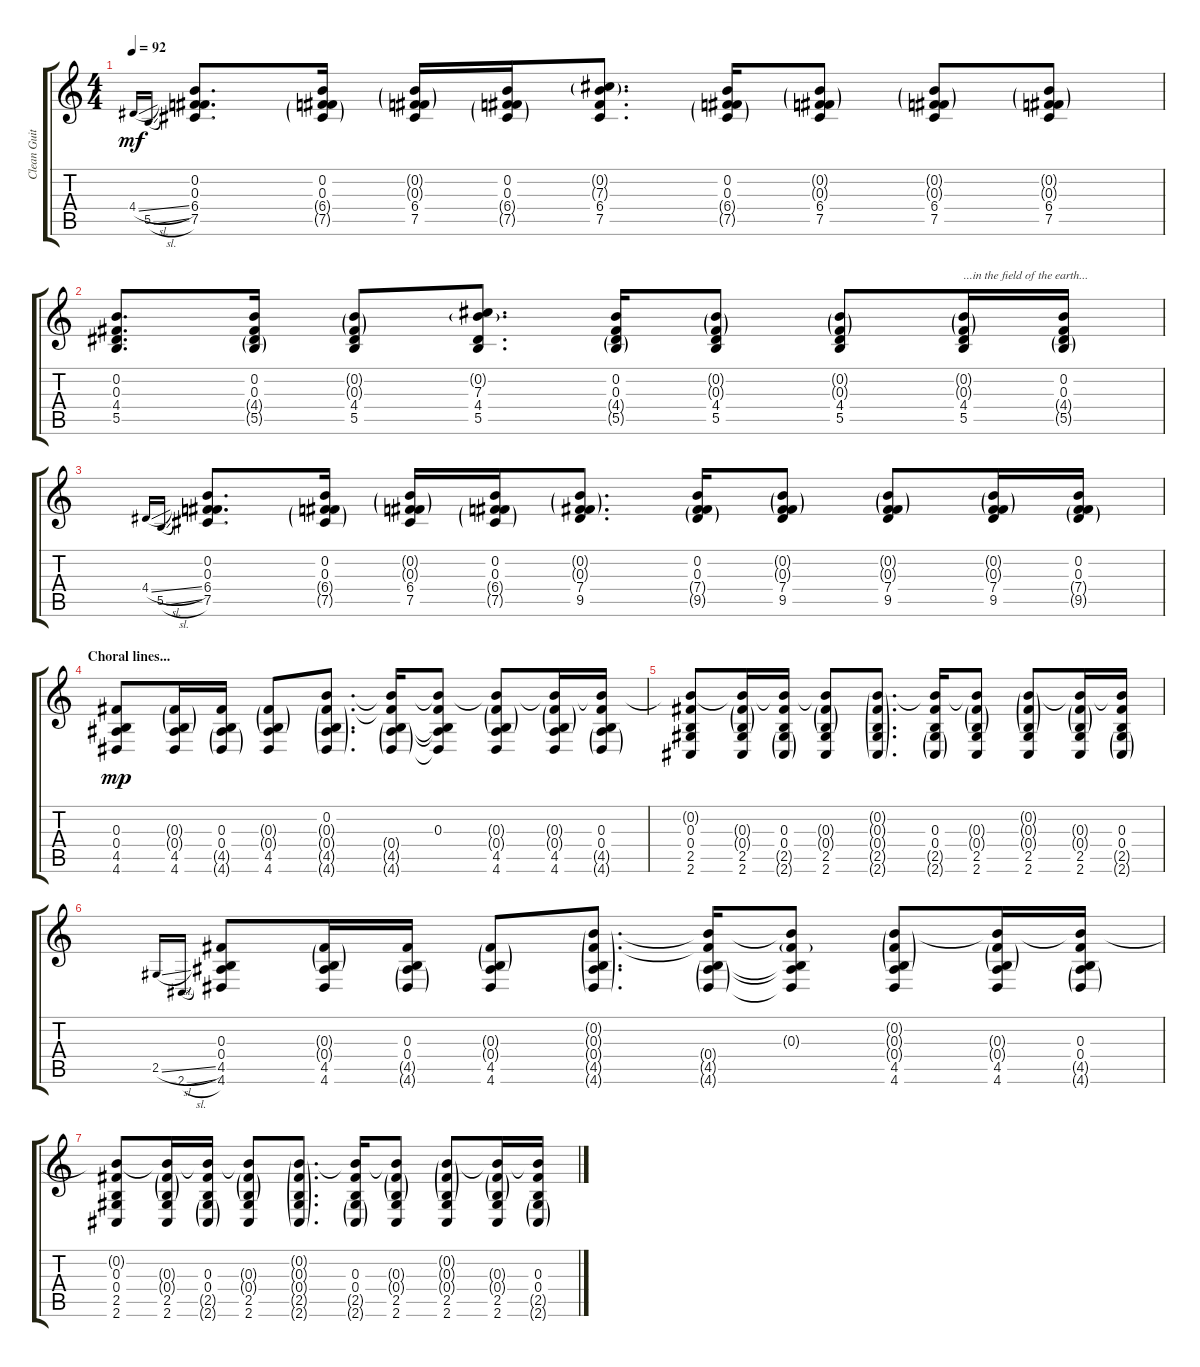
\track ("Clean Guitar" "Clean Guit") {instrument acousticguitarsteel}
\staff {score tabs}
\tuning (Eb4 B3 Gb3 B2 Gb2 B1) {hide}
\ts (4 4)
\tempo 92
\clef g2
\ks c
4.4{sl}.16{gr onbeat dy mf} 5.5{sl}.16{gr onbeat} (0.2 0.3 6.4 7.5).8{d} (0.2 0.3 6.4{g} 7.5{g}).16 (0.2{g} 0.3{g} 6.4 7.5).16 (0.2 0.3 6.4{g} 7.5{g}).16 (0.2{g} 7.3{g} 6.4 7.5).8{d} (0.2 0.3 6.4{g} 7.5{g}).16 (0.2{g} 0.3{g} 6.4 7.5).8 (0.2{g} 0.3{g} 6.4 7.5).8 (0.2{g} 0.3{g} 6.4 7.5).8 |
(0.2 0.3 4.4 5.5).8{d} (0.2 0.3 4.4{g} 5.5{g}).16 (0.2{g} 0.3{g} 4.4 5.5).8 (0.2{g} 7.3 4.4 5.5).8{d} (0.2 0.3 4.4{g} 5.5{g}).16 (0.2{g} 0.3{g} 4.4 5.5).8 (0.2{g} 0.3{g} 4.4 5.5).8 (0.2{g} 0.3{g} 4.4 5.5).16{txt "...in the field of the earth..."} (0.2 0.3 4.4{g} 5.5{g}).16 |
4.4{sl}.16{gr onbeat} 5.5{sl}.16{gr onbeat} (0.2 0.3 6.4 7.5).8{d} (0.2 0.3 6.4{g} 7.5{g}).16 (0.2{g} 0.3{g} 6.4 7.5).16 (0.2 0.3 6.4{g} 7.5{g}).16 (0.2{g} 0.3{g} 7.4 9.5).8{d} (0.2 0.3 7.4{g} 9.5{g}).16 (0.2{g} 0.3{g} 7.4 9.5).8 (0.2{g} 0.3{g} 7.4 9.5).8 (0.2{g} 0.3{g} 7.4 9.5).16 (0.2 0.3 7.4{g} 9.5{g}).16 |
\section ("" "Choral lines...")
(0.3 0.4 4.5 4.6).8{dy mp} (0.3{g} 0.4{g} 4.5 4.6).16 (0.3 0.4 4.5{g} 4.6{g}).16 (0.3{g} 0.4{g} 4.5 4.6).8 (0.2 0.3{g} 0.4{g} 4.5{g} 4.6{g}).8{d} (0.2{t} 0.3{t} 0.4{g} 4.5{g} 4.6{g}).16 (0.2{t} 0.3 0.4{t} 4.5{t} 4.6{t}).8 (0.2{t} 0.3{g} 0.4{g} 4.5 4.6).8 (0.2{t} 0.3{g} 0.4{g} 4.5 4.6).16 (0.2{t} 0.3 0.4 4.5{g} 4.6{g}).16 |
(0.2{t} 0.3 0.4 2.5 2.6).8 (0.2{t} 0.3{g} 0.4{g} 2.5 2.6).16 (0.2{t} 0.3 0.4 2.5{g} 2.6{g}).16 (0.2{t} 0.3{g} 0.4{g} 2.5 2.6).8 (0.2{g} 0.3{g} 0.4{g} 2.5{g} 2.6{g}).8{d} (0.2{t} 0.3 0.4 2.5{g} 2.6{g}).16 (0.2{t} 0.3{g} 0.4{g} 2.5 2.6).8 (0.2{g} 0.3{g} 0.4{g} 2.5 2.6).8 (0.2{t} 0.3{g} 0.4{g} 2.5 2.6).16 (0.2{t} 0.3 0.4 2.5{g} 2.6{g}).16 |
2.5{sl}.16{gr onbeat} 2.6{sl}.16{gr onbeat} (0.3 0.4 4.5 4.6).8 (0.3{g} 0.4{g} 4.5 4.6).16 (0.3 0.4 4.5{g} 4.6{g}).16 (0.3{g} 0.4{g} 4.5 4.6).8 (0.2{g} 0.3{g} 0.4{g} 4.5{g} 4.6{g}).8{d} (0.2{t} 0.3{t} 0.4{g} 4.5{g} 4.6{g}).16 (0.2{t} 0.3{g} 0.4{t} 4.5{t} 4.6{t}).8 (0.2{g} 0.3{g} 0.4{g} 4.5 4.6).8 (0.2{t} 0.3{g} 0.4{g} 4.5 4.6).16 (0.2{t} 0.3 0.4 4.5{g} 4.6{g}).16 |
(0.2{t} 0.3 0.4 2.5 2.6).8 (0.2{t} 0.3{g} 0.4{g} 2.5 2.6).16 (0.2{t} 0.3 0.4 2.5{g} 2.6{g}).16 (0.2{t} 0.3{g} 0.4{g} 2.5 2.6).8 (0.2{g} 0.3{g} 0.4{g} 2.5{g} 2.6{g}).8{d} (0.2{t} 0.3 0.4 2.5{g} 2.6{g}).16 (0.2{t} 0.3{g} 0.4{g} 2.5 2.6).8 (0.2{g} 0.3{g} 0.4{g} 2.5 2.6).8 (0.2{t} 0.3{g} 0.4{g} 2.5 2.6).16 (0.2{t} 0.3 0.4 2.5{g} 2.6{g}).16
